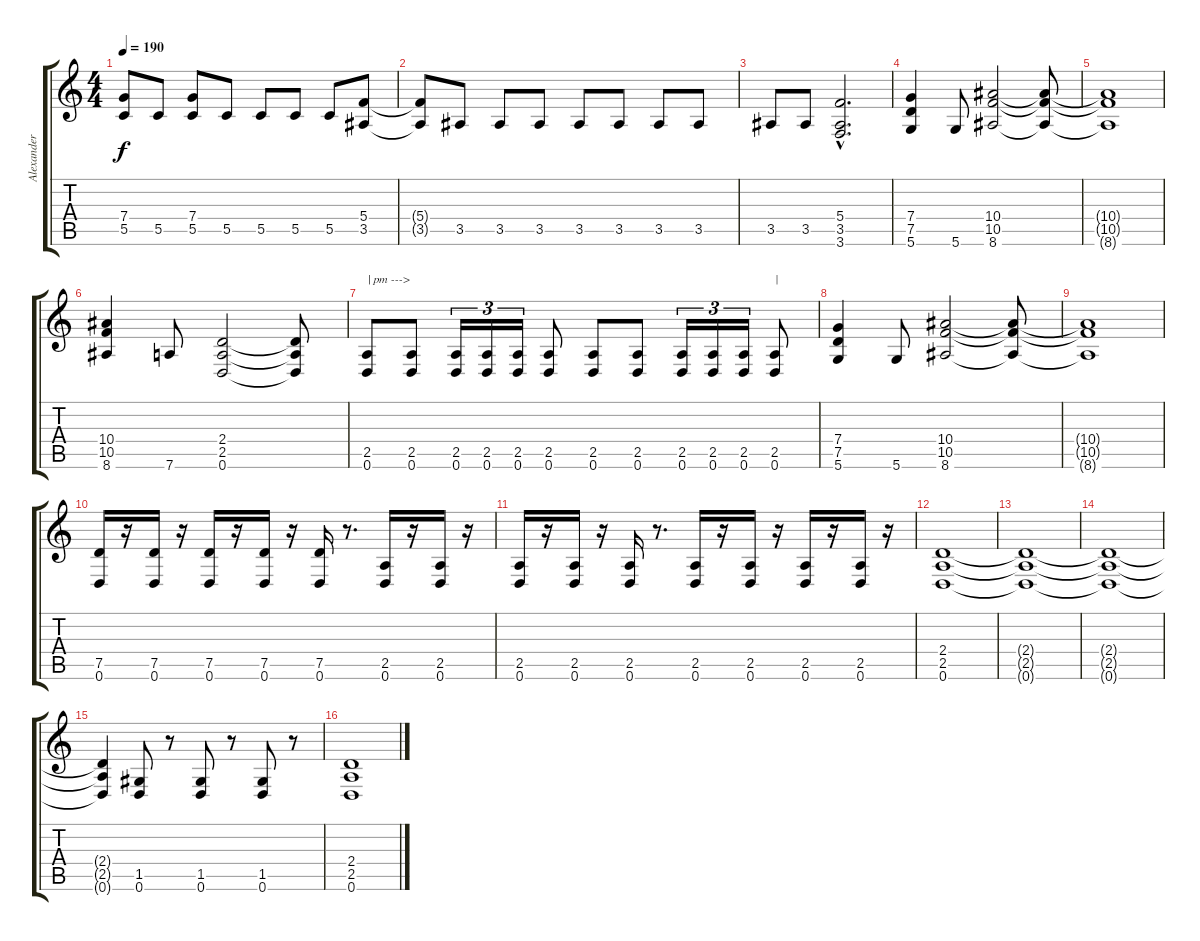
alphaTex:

\track ("Alexander Kuoppala" "Alexander ") {instrument distortionguitar}
\staff {score tabs}
\tuning (D4 A3 F3 C3 G2 D2) {hide}
\ts (4 4)
\tempo 190
\clef g2
\ks c
(7.4{t} 5.5{t}).8{dy f} 5.5.8 (7.4 5.5).8 5.5.8 5.5.8 5.5.8 5.5.8 (5.4 3.5).8 |
(5.4{t} 3.5{t}).8 3.5.8 3.5.8 3.5.8 3.5.8 3.5.8 3.5.8 3.5.8 |
3.5.8 3.5.8 (5.4{hac} 3.5{hac} 3.6{hac}).2{d} |
(7.4 7.5 5.6).4 5.6.8 (10.4 10.5 8.6).2 (10.4{t} 10.5{t} 8.6{t}).8 |
(10.4{t} 10.5{t} 8.6{t}).1 |
(10.4 10.5 8.6).4 7.6.8 (2.4 2.5 0.6).2 (2.4{t} 2.5{t} 0.6{t}).8 |
(2.5 0.6).8{txt "| pm --->"} (2.5 0.6).8 (2.5 0.6).16{tu (3 2)} (2.5 0.6).16{tu (3 2)} (2.5 0.6).16{tu (3 2)} (2.5 0.6).8 (2.5 0.6).8 (2.5 0.6).8 (2.5 0.6).16{tu (3 2)} (2.5 0.6).16{tu (3 2)} (2.5 0.6).16{tu (3 2)} (2.5 0.6).8{txt "|"} |
(7.4 7.5 5.6).4 5.6.8 (10.4 10.5 8.6).2 (10.4{t} 10.5{t} 8.6{t}).8 |
(10.4{t} 10.5{t} 8.6{t}).1 |
(7.5 0.6).16 r.16 (7.5 0.6).16 r.16 (7.5 0.6).16 r.16 (7.5 0.6).16 r.16 (7.5 0.6).16 r.8{d} (2.5 0.6).16 r.16 (2.5 0.6).16 r.16 |
(2.5 0.6).16 r.16 (2.5 0.6).16 r.16 (2.5 0.6).16 r.8{d} (2.5 0.6).16 r.16 (2.5 0.6).16 r.16 (2.5 0.6).16 r.16 (2.5 0.6).16 r.16 |
(2.4 2.5 0.6).1 |
(2.4{t} 2.5{t} 0.6{t}).1 |
(2.4{t} 2.5{t} 0.6{t}).1 |
(2.4{t} 2.5{t} 0.6{t}).4 (1.5 0.6).8 r.8 (1.5 0.6).8 r.8 (1.5 0.6).8 r.8 |
(2.4 2.5 0.6).1
